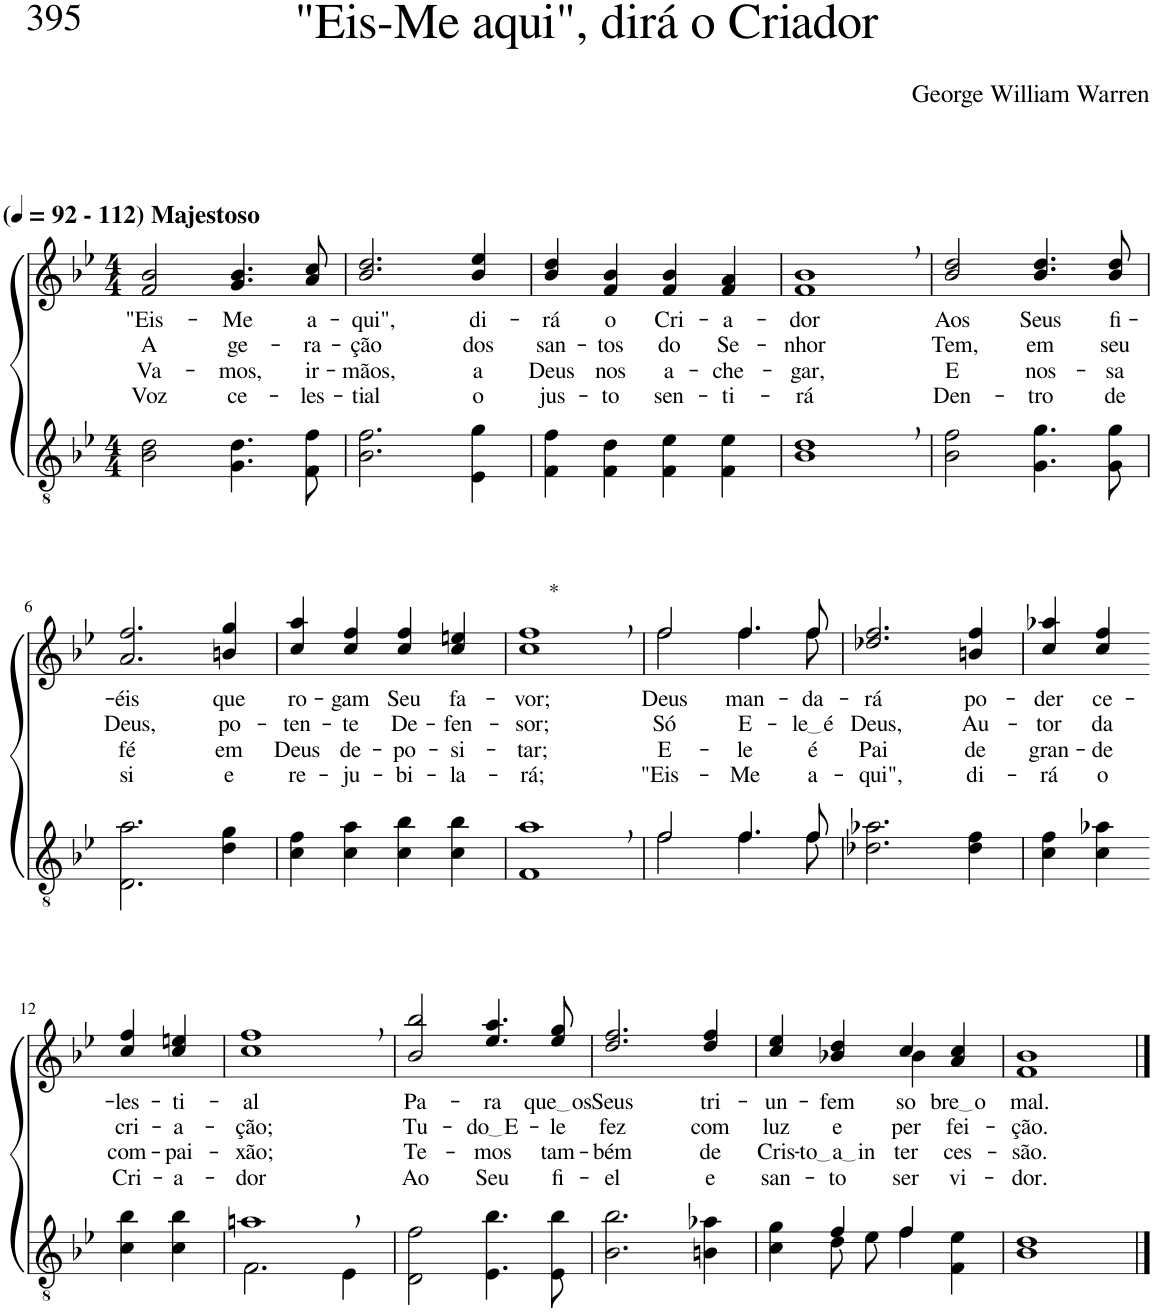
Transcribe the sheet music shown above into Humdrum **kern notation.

**kern	**kern	**text	**text	**text	**text
*part2	*part1	*part1	*part1	*part1	*part1
*staff2	*staff1	*staff1	*staff1	*staff1	*staff1
*I"Parte III e IV	*I"Parte I e II	*	*	*	*
*clefGv2	*clefG2	*	*	*	*
*Trd4c7	*Trd4c7	*	*	*	*
*k[b-e-]	*k[b-e-]	*	*	*	*
*M4/4	*M4/4	*	*	*	*
*MM92	*MM92	*	*	*	*
=1	=1	=1	=1	=1	=1
!	!LO:TX:a:B:t=(	!	!	!	!
!	!LO:TX:a:B:t=- 112) Majestoso	!	!	!	!
!	!	!LO:LY:b	!LO:LY:b	!LO:LY:b	!LO:LY:b
2B-\ 2d\	2f/ 2b-/	"Eis-	A	Va-	Voz
!	!	!LO:LY:b	!LO:LY:b	!LO:LY:b	!LO:LY:b
4.G\ 4.d\	4.g/ 4.b-/	-Me	ge-	-mos,	ce-
!	!	!LO:LY:b	!LO:LY:b	!LO:LY:b	!LO:LY:b
8F\ 8f\	8a/ 8cc/	a-	-ra-	ir-	-les-
=2	=2	=2	=2	=2	=2
!	!	!LO:LY:b	!LO:LY:b	!LO:LY:b	!LO:LY:b
2.B-\ 2.f\	2.b-/ 2.dd/	-qui",	-ção	-mãos,	-tial
!	!	!LO:LY:b	!LO:LY:b	!LO:LY:b	!LO:LY:b
4E-\ 4g\	4b-/ 4ee-/	di-	dos	a	o
=3	=3	=3	=3	=3	=3
!	!	!LO:LY:b	!LO:LY:b	!LO:LY:b	!LO:LY:b
4F\ 4f\	4b-/ 4dd/	-rá	san-	Deus	jus-
!	!	!LO:LY:b	!LO:LY:b	!LO:LY:b	!LO:LY:b
4F\ 4d\	4f/ 4b-/	o	-tos	nos	-to
!	!	!LO:LY:b	!LO:LY:b	!LO:LY:b	!LO:LY:b
4F\ 4e-\	4f/ 4b-/	Cri-	do	a-	sen-
!	!	!LO:LY:b	!LO:LY:b	!LO:LY:b	!LO:LY:b
4F\ 4e-\	4f/ 4a/	-a-	Se-	-che-	-ti-
=4	=4	=4	=4	=4	=4
!	!	!LO:LY:b	!LO:LY:b	!LO:LY:b	!LO:LY:b
1B-, 1d,	1f, 1b-,	-dor	-nhor	-gar,	-rá
=5	=5	=5	=5	=5	=5
!	!	!LO:LY:b	!LO:LY:b	!LO:LY:b	!LO:LY:b
2B-\ 2f\	2b-/ 2dd/	Aos	Tem,	E	Den-
!	!	!LO:LY:b	!LO:LY:b	!LO:LY:b	!LO:LY:b
4.G\ 4.g\	4.b-/ 4.dd/	Seus	em	nos-	-tro
!	!	!LO:LY:b	!LO:LY:b	!LO:LY:b	!LO:LY:b
8G\ 8g\	8b-/ 8dd/	fi-	seu	-sa	de
!!LO:LB:g=z
=6	=6	=6	=6	=6	=6
!	!	!LO:LY:b	!LO:LY:b	!LO:LY:b	!LO:LY:b
2.D\ 2.a\	2.a/ 2.ff/	-éis	Deus,	fé	si
!	!	!LO:LY:b	!LO:LY:b	!LO:LY:b	!LO:LY:b
4d\ 4g\	4bn/ 4gg/	que	po-	em	e
=7	=7	=7	=7	=7	=7
!	!	!LO:LY:b	!LO:LY:b	!LO:LY:b	!LO:LY:b
4c\ 4f\	4cc/ 4aa/	ro-	-ten-	Deus	re-
!	!	!LO:LY:b	!LO:LY:b	!LO:LY:b	!LO:LY:b
4c\ 4a\	4cc/ 4ff/	-gam	-te	de-	-ju-
!	!	!LO:LY:b	!LO:LY:b	!LO:LY:b	!LO:LY:b
4c\ 4b-\	4cc/ 4ff/	Seu	De-	-po-	-bi-
!	!	!LO:LY:b	!LO:LY:b	!LO:LY:b	!LO:LY:b
4c\ 4b-\	4cc/ 4een/	fa-	-fen-	-si-	-la-
=8	=8	=8	=8	=8	=8
!	!LO:TX:a:t=*	!	!	!	!
!	!	!LO:LY:b	!LO:LY:b	!LO:LY:b	!LO:LY:b
1F, 1a,	1cc, 1ff,	-vor;	-sor;	-tar;	-rá;
=9	=9	=9	=9	=9	=9
*^	*	*	*	*	*
!	!	!	!LO:LY:b	!LO:LY:b	!LO:LY:b	!LO:LY:b
*	*	*^	*	*	*	*
2f\	2f/	2ff\	2ff/	Deus	Só	E-	"Eis-
!	!	!	!	!LO:LY:b	!LO:LY:b	!LO:LY:b	!LO:LY:b
4.f\	4.f/	4.ff\	4.ff/	man-	E-	-le	-Me
!	!	!	!	!LO:LY:b	!LO:LY:b	!LO:LY:b	!LO:LY:b
8f\	8f/	8ff\	8ff/	-da-	le é	é	a-
=10	=10	=10	=10	=10	=10	=10	=10
!	!	!	!	!LO:LY:b	!LO:LY:b	!LO:LY:b	!LO:LY:b
*v	*v	*	*	*	*	*	*
*	*v	*v	*	*	*	*
2.d-X\ 2.a-X\	2.dd-X/ 2.ff/	-rá	Deus,	Pai	-qui",
!	!	!LO:LY:b	!LO:LY:b	!LO:LY:b	!LO:LY:b
4d-\ 4f\	4bn/ 4ff/	po-	Au-	de	di-
=11	=11	=11	=11	=11	=11
!	!	!LO:LY:b	!LO:LY:b	!LO:LY:b	!LO:LY:b
4c\ 4f\	4cc/ 4aa-X/	-der	-tor	gran-	-rá
!	!	!LO:LY:b	!LO:LY:b	!LO:LY:b	!LO:LY:b
4c\ 4a-X\	4cc/ 4ff/	ce-	da	-de	o
!!LO:LB:g=z
=12-	=12-	=12-	=12-	=12-	=12-
!	!	!LO:LY:b	!LO:LY:b	!LO:LY:b	!LO:LY:b
4c\ 4b-\	4cc/ 4ff/	-les-	cri-	com-	Cri-
!	!	!LO:LY:b	!LO:LY:b	!LO:LY:b	!LO:LY:b
4c\ 4b-\	4cc/ 4een/	-ti-	-a-	-pai-	-a-
=13	=13	=13	=13	=13	=13
*^	*	*	*	*	*
!	!	!	!LO:LY:b	!LO:LY:b	!LO:LY:b	!LO:LY:b
1an,	2.F\	1cc, 1ff,	-al	-ção;	-xão;	-dor
.	4E-\	.	.	.	.	.
=14	=14	=14	=14	=14	=14	=14
!	!	!	!LO:LY:b	!LO:LY:b	!LO:LY:b	!LO:LY:b
*v	*v	*	*	*	*	*
2D\ 2f\	2b-/ 2bb-/	Pa-	Tu-	Te-	Ao
!	!	!LO:LY:b	!LO:LY:b	!LO:LY:b	!LO:LY:b
4.E-\ 4.b-\	4.ee-/ 4.aa/	-ra	do E	-mos	Seu
!	!	!LO:LY:b	!LO:LY:b	!LO:LY:b	!LO:LY:b
8E-\ 8b-\	8ee-/ 8gg/	que os	-le	tam-	fi-
=15	=15	=15	=15	=15	=15
!	!	!LO:LY:b	!LO:LY:b	!LO:LY:b	!LO:LY:b
2.B-\ 2.b-\	2.dd/ 2.ff/	Seus	fez	-bém	-el
!	!	!LO:LY:b	!LO:LY:b	!LO:LY:b	!LO:LY:b
4Bn\ 4a-X\	4dd/ 4ff/	tri-	com	de	e
=16	=16	=16	=16	=16	=16
*^	*	*	*	*	*
!	!	!	!LO:LY:b	!LO:LY:b	!LO:LY:b	!LO:LY:b
*	*	*^	*	*	*	*
4ryy	4c\ 4g\	4cc/ 4ee-/	2ryy	-un-	luz	Cris-	san-
!	!	!	!	!LO:LY:b	!LO:LY:b	!LO:LY:b	!LO:LY:b
4f/	8d\L	4b-X/ 4dd/	.	-fem	e	to a in	-to
.	8e-\J	.	.	.	.	.	.
!	!	!	!	!LO:LY:b	!LO:LY:b	!LO:LY:b	!LO:LY:b
4f/	4f\	4cc/	4b-\	so-	per-	ter-	-ser-
!	!	!	!	!LO:LY:b	!LO:LY:b	!LO:LY:b	!LO:LY:b
4ryy	4F\ 4e-\	4a/ 4cc/	4ryy	bre o	-fei-	-ces-	-vi-
=17	=17	=17	=17	=17	=17	=17	=17
!	!	!	!	!LO:LY:b	!LO:LY:b	!LO:LY:b	!LO:LY:b
*v	*v	*	*	*	*	*	*
*	*v	*v	*	*	*	*
1B- 1d	1f 1b-	mal.	-ção.	-são.	-dor.
==	==	==	==	==	==
*-	*-	*-	*-	*-	*-
